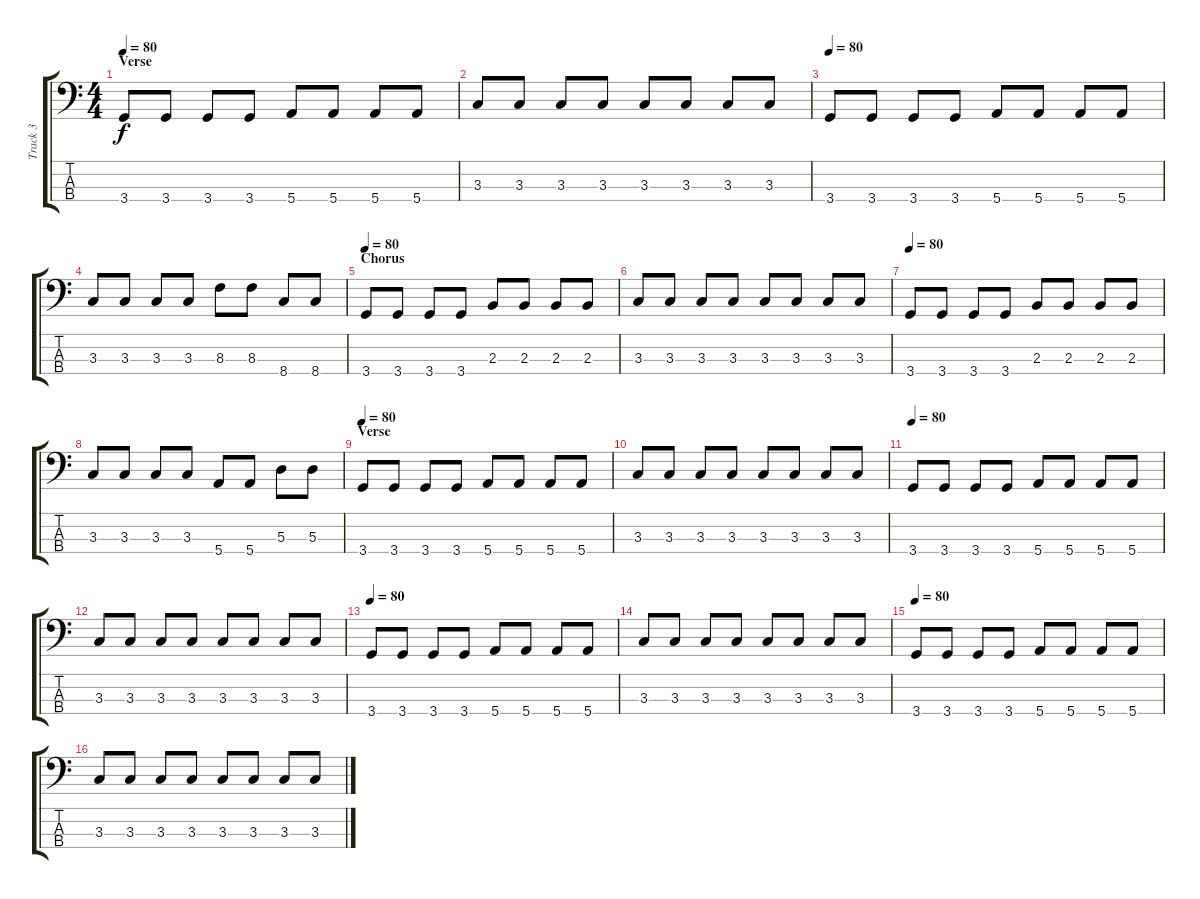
\track ("Track 3" "Track 3") {instrument electricbassfinger}
\staff {score tabs}
\tuning (G2 D2 A1 E1) {hide}
\ts (4 4)
\section ("" "Verse")
\tempo 70
\tempo 80
\clef f4
\ks c
3.4.8{dy f} 3.4.8 3.4.8 3.4.8 5.4.8 5.4.8 5.4.8 5.4.8 |
3.3.8 3.3.8 3.3.8 3.3.8 3.3.8 3.3.8 3.3.8 3.3.8 |
\tempo 80
3.4.8 3.4.8 3.4.8 3.4.8 5.4.8 5.4.8 5.4.8 5.4.8 |
3.3.8 3.3.8 3.3.8 3.3.8 8.3.8 8.3.8 8.4.8 8.4.8 |
\section ("" "Chorus")
\tempo 80
3.4.8 3.4.8 3.4.8 3.4.8 2.3.8 2.3.8 2.3.8 2.3.8 |
3.3.8 3.3.8 3.3.8 3.3.8 3.3.8 3.3.8 3.3.8 3.3.8 |
\tempo 80
3.4.8 3.4.8 3.4.8 3.4.8 2.3.8 2.3.8 2.3.8 2.3.8 |
3.3.8 3.3.8 3.3.8 3.3.8 5.4.8 5.4.8 5.3.8 5.3.8 |
\section ("" "Verse")
\tempo 70
\tempo 80
3.4.8 3.4.8 3.4.8 3.4.8 5.4.8 5.4.8 5.4.8 5.4.8 |
3.3.8 3.3.8 3.3.8 3.3.8 3.3.8 3.3.8 3.3.8 3.3.8 |
\tempo 70
\tempo 80
3.4.8 3.4.8 3.4.8 3.4.8 5.4.8 5.4.8 5.4.8 5.4.8 |
3.3.8 3.3.8 3.3.8 3.3.8 3.3.8 3.3.8 3.3.8 3.3.8 |
\tempo 80
3.4.8 3.4.8 3.4.8 3.4.8 5.4.8 5.4.8 5.4.8 5.4.8 |
3.3.8 3.3.8 3.3.8 3.3.8 3.3.8 3.3.8 3.3.8 3.3.8 |
\tempo 75
\tempo 80
3.4.8 3.4.8 3.4.8 3.4.8 5.4.8 5.4.8 5.4.8 5.4.8 |
3.3.8 3.3.8 3.3.8 3.3.8 3.3.8 3.3.8 3.3.8 3.3.8
